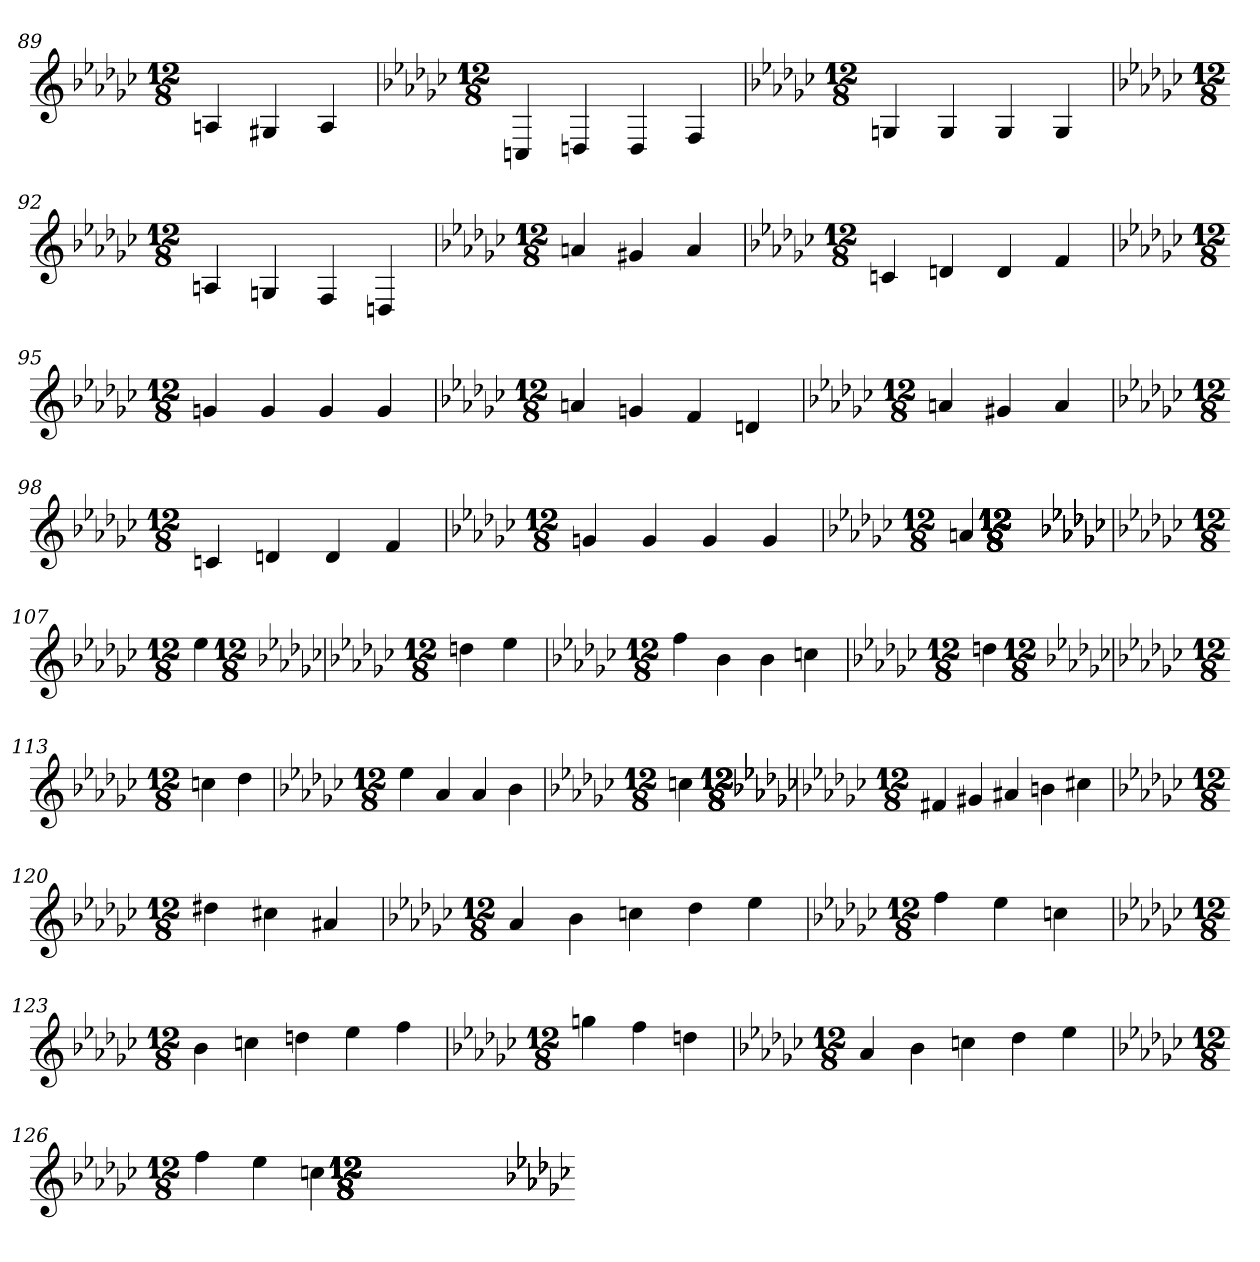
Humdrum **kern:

**kern
*part1
*staff1
*k[b-e-a-d-g-c-]
*e-:
*M12/8
=89
4A
4G#X
4A
=90
*k[b-e-a-d-g-c-]
*e-:
*M12/8
4C
4D
4D
4F
=91
*k[b-e-a-d-g-c-]
*e-:
*M12/8
4G
4G
4G
4G
=92
*k[b-e-a-d-g-c-]
*e-:
*M12/8
4A
4G
4F
4D
=93
*k[b-e-a-d-g-c-]
*e-:
*M12/8
4a
4g#X
4a
=94
*k[b-e-a-d-g-c-]
*e-:
*M12/8
4c
4d
4d
4f
=95
*k[b-e-a-d-g-c-]
*e-:
*M12/8
4g
4g
4g
4g
=96
*k[b-e-a-d-g-c-]
*e-:
*M12/8
4a
4g
4f
4d
=97
*k[b-e-a-d-g-c-]
*e-:
*M12/8
4a
4g#X
4a
=98
*k[b-e-a-d-g-c-]
*e-:
*M12/8
4c
4d
4d
4f
=99
*k[b-e-a-d-g-c-]
*e-:
*M12/8
4g
4g
4g
4g
=100
*k[b-e-a-d-g-c-]
*e-:
*M12/8
4a
*k[b-e-a-d-g-c-]
*e-:
*M12/8
*k[b-e-a-d-g-c-]
*e-:
*M12/8
*k[b-e-a-d-g-c-]
*e-:
*M12/8
*k[b-e-a-d-g-c-]
*e-:
*M12/8
*k[b-e-a-d-g-c-]
*e-:
*M12/8
*k[b-e-a-d-g-c-]
*e-:
*M12/8
=107
*k[b-e-a-d-g-c-]
*e-:
*M12/8
4ee-
*k[b-e-a-d-g-c-]
*e-:
*M12/8
=109
*k[b-e-a-d-g-c-]
*e-:
*M12/8
4dd
4ee-
=110
*k[b-e-a-d-g-c-]
*e-:
*M12/8
4ff
4b-
4b-
4cc
=111
*k[b-e-a-d-g-c-]
*e-:
*M12/8
4dd
*k[b-e-a-d-g-c-]
*e-:
*M12/8
=113
*k[b-e-a-d-g-c-]
*e-:
*M12/8
4cc
4dd-
=114
*k[b-e-a-d-g-c-]
*e-:
*M12/8
4ee-
4a-
4a-
4b-
=115
*k[b-e-a-d-g-c-]
*e-:
*M12/8
4cc
*k[b-e-a-d-g-c-]
*e-:
*M12/8
*k[b-e-a-d-g-c-]
*e-:
*M12/8
*k[b-e-a-d-g-c-]
*e-:
*M12/8
=119
*k[b-e-a-d-g-c-]
*e-:
*M12/8
4f#
4g#
4a#
4b
4cc#
=120
*k[b-e-a-d-g-c-]
*e-:
*M12/8
4dd#
4cc#
4a#
=121
*k[b-e-a-d-g-c-]
*e-:
*M12/8
4a-
4b-
4cc
4dd-
4ee-
=122
*k[b-e-a-d-g-c-]
*e-:
*M12/8
4ff
4ee-
4cc
=123
*k[b-e-a-d-g-c-]
*e-:
*M12/8
4b-
4cc
4dd
4ee-
4ff
=124
*k[b-e-a-d-g-c-]
*e-:
*M12/8
4gg
4ff
4dd
=125
*k[b-e-a-d-g-c-]
*e-:
*M12/8
4a-
4b-
4cc
4dd-
4ee-
=126
*k[b-e-a-d-g-c-]
*e-:
*M12/8
4ff
4ee-
4cc
*k[b-e-a-d-g-c-]
*e-:
*M12/8
*k[b-e-a-d-g-c-]
*e-:
*M12/8
*k[b-e-a-d-g-c-]
*e-:
*M12/8
*k[b-e-a-d-g-c-]
*e-:
*M12/8
=-
*-
